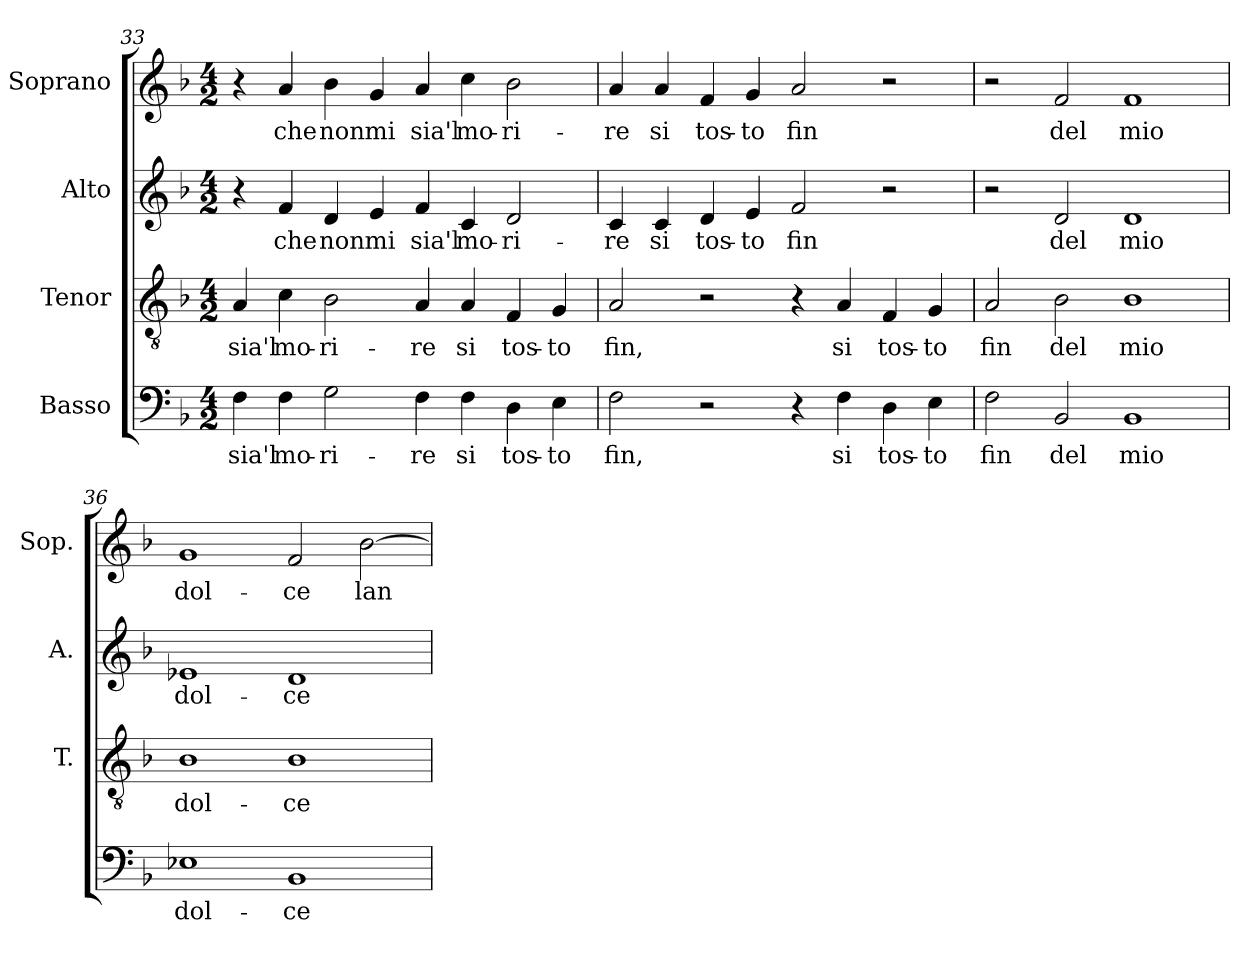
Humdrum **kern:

**kern	**text	**kern	**text	**kern	**text	**kern	**text
*part4	*part4	*part3	*part3	*part2	*part2	*part1	*part1
*staff4	*staff4	*staff3	*staff3	*staff2	*staff2	*staff1	*staff1
*I"Basso	*	*I"Tenor	*	*I"Alto	*	*I"Soprano	*
*	*	*I'T.	*	*I'A.	*	*I'Sop.	*
*clefF4	*	*clefGv2	*	*clefG2	*	*clefG2	*
*	*	*ITrd7c12	*	*	*	*	*
*k[b-]	*	*k[b-]	*	*k[b-]	*	*k[b-]	*
*F:	*	*F:	*	*F:	*	*F:	*
*M4/2	*	*M4/2	*	*M4/2	*	*M4/2	*
=33	=33	=33	=33	=33	=33	=33	=33
!	!LO:LY:b:color=#000000	!	!	!	!	!	!
!	!	!	!LO:LY:b:color=#000000	!	!	!	!
4Fi\	sia'l	4AAi/	sia'l	4r	.	4r	.
!	!LO:LY:b:color=#000000	!	!	!	!	!	!
!	!	!	!LO:LY:b:color=#000000	!	!	!	!
!	!	!	!	!	!LO:LY:b:color=#000000	!	!
!	!	!	!	!	!	!	!LO:LY:b:color=#000000
4Fi\	mo-	4Ci\	mo-	4fi/	che	4ai/	che
!	!LO:LY:b:color=#000000	!	!	!	!	!	!
!	!	!	!LO:LY:b:color=#000000	!	!	!	!
!	!	!	!	!	!LO:LY:b:color=#000000	!	!
!	!	!	!	!	!	!	!LO:LY:b:color=#000000
2Gi\	-ri-	2BB-i\	-ri-	4di/	non	4b-i\	non
!	!	!	!	!	!LO:LY:b:color=#000000	!	!
!	!	!	!	!	!	!	!LO:LY:b:color=#000000
.	.	.	.	4ei/	mi	4gi/	mi
!	!LO:LY:b:color=#000000	!	!	!	!	!	!
!	!	!	!LO:LY:b:color=#000000	!	!	!	!
!	!	!	!	!	!LO:LY:b:color=#000000	!	!
!	!	!	!	!	!	!	!LO:LY:b:color=#000000
4Fi\	-re	4AAi/	-re	4fi/	sia'l	4ai/	sia'l
!	!LO:LY:b:color=#000000	!	!	!	!	!	!
!	!	!	!LO:LY:b:color=#000000	!	!	!	!
!	!	!	!	!	!LO:LY:b:color=#000000	!	!
!	!	!	!	!	!	!	!LO:LY:b:color=#000000
4Fi\	si	4AAi/	si	4ci/	mo-	4cci\	mo-
!	!LO:LY:b:color=#000000	!	!	!	!	!	!
!	!	!	!LO:LY:b:color=#000000	!	!	!	!
!	!	!	!	!	!LO:LY:b:color=#000000	!	!
!	!	!	!	!	!	!	!LO:LY:b:color=#000000
4Di\	tos-	4FFi/	tos-	2di/	-ri-	2b-i\	-ri-
!	!LO:LY:b:color=#000000	!	!	!	!	!	!
!	!	!	!LO:LY:b:color=#000000	!	!	!	!
4Ei\	-to	4GGi/	-to	.	.	.	.
=34	=34	=34	=34	=34	=34	=34	=34
!	!LO:LY:b:color=#000000	!	!	!	!	!	!
!	!	!	!LO:LY:b:color=#000000	!	!	!	!
!	!	!	!	!	!LO:LY:b:color=#000000	!	!
!	!	!	!	!	!	!	!LO:LY:b:color=#000000
2Fi\	fin,	2AAi/	fin,	4ci/	-re	4ai/	-re
!	!	!	!	!	!LO:LY:b:color=#000000	!	!
!	!	!	!	!	!	!	!LO:LY:b:color=#000000
.	.	.	.	4ci/	si	4ai/	si
!	!	!	!	!	!LO:LY:b:color=#000000	!	!
!	!	!	!	!	!	!	!LO:LY:b:color=#000000
2r	.	2r	.	4di/	tos-	4fi/	tos-
!	!	!	!	!	!LO:LY:b:color=#000000	!	!
!	!	!	!	!	!	!	!LO:LY:b:color=#000000
.	.	.	.	4ei/	-to	4gi/	-to
!	!	!	!	!	!LO:LY:b:color=#000000	!	!
!	!	!	!	!	!	!	!LO:LY:b:color=#000000
4r	.	4r	.	2fi/	fin	2ai/	fin
!	!LO:LY:b:color=#000000	!	!	!	!	!	!
!	!	!	!LO:LY:b:color=#000000	!	!	!	!
4Fi\	si	4AAi/	si	.	.	.	.
!	!LO:LY:b:color=#000000	!	!	!	!	!	!
!	!	!	!LO:LY:b:color=#000000	!	!	!	!
4Di\	tos-	4FFi/	tos-	2r	.	2r	.
!	!LO:LY:b:color=#000000	!	!	!	!	!	!
!	!	!	!LO:LY:b:color=#000000	!	!	!	!
4Ei\	-to	4GGi/	-to	.	.	.	.
!!LO:LB:g=z
=35	=35	=35	=35	=35	=35	=35	=35
!	!LO:LY:b:color=#000000	!	!	!	!	!	!
!	!	!	!LO:LY:b:color=#000000	!	!	!	!
2Fi\	fin	2AAi/	fin	2r	.	2r	.
!	!LO:LY:b:color=#000000	!	!	!	!	!	!
!	!	!	!LO:LY:b:color=#000000	!	!	!	!
!	!	!	!	!	!LO:LY:b:color=#000000	!	!
!	!	!	!	!	!	!	!LO:LY:b:color=#000000
2BB-i/	del	2BB-i\	del	2di/	del	2fi/	del
!	!LO:LY:b:color=#000000	!	!	!	!	!	!
!	!	!	!LO:LY:b:color=#000000	!	!	!	!
!	!	!	!	!	!LO:LY:b:color=#000000	!	!
!	!	!	!	!	!	!	!LO:LY:b:color=#000000
1BB-i	mio	1BB-i	mio	1di	mio	1fi	mio
=36	=36	=36	=36	=36	=36	=36	=36
!	!LO:LY:b:color=#000000	!	!	!	!	!	!
!	!	!	!LO:LY:b:color=#000000	!	!	!	!
!	!	!	!	!	!LO:LY:b:color=#000000	!	!
!	!	!	!	!	!	!	!LO:LY:b:color=#000000
1E-Xi	dol-	1BB-i	dol-	1e-Xi	dol-	1gi	dol-
!	!LO:LY:b:color=#000000	!	!	!	!	!	!
!	!	!	!LO:LY:b:color=#000000	!	!	!	!
!	!	!	!	!	!LO:LY:b:color=#000000	!	!
!	!	!	!	!	!	!	!LO:LY:b:color=#000000
1BB-i	-ce	1BB-i	-ce	1di	-ce	2fi/	-ce
!	!	!	!	!	!	!	!LO:LY:b:color=#000000
.	.	.	.	.	.	[>2b-i\	lan-
=	=	=	=	=	=	=	=
*-	*-	*-	*-	*-	*-	*-	*-
